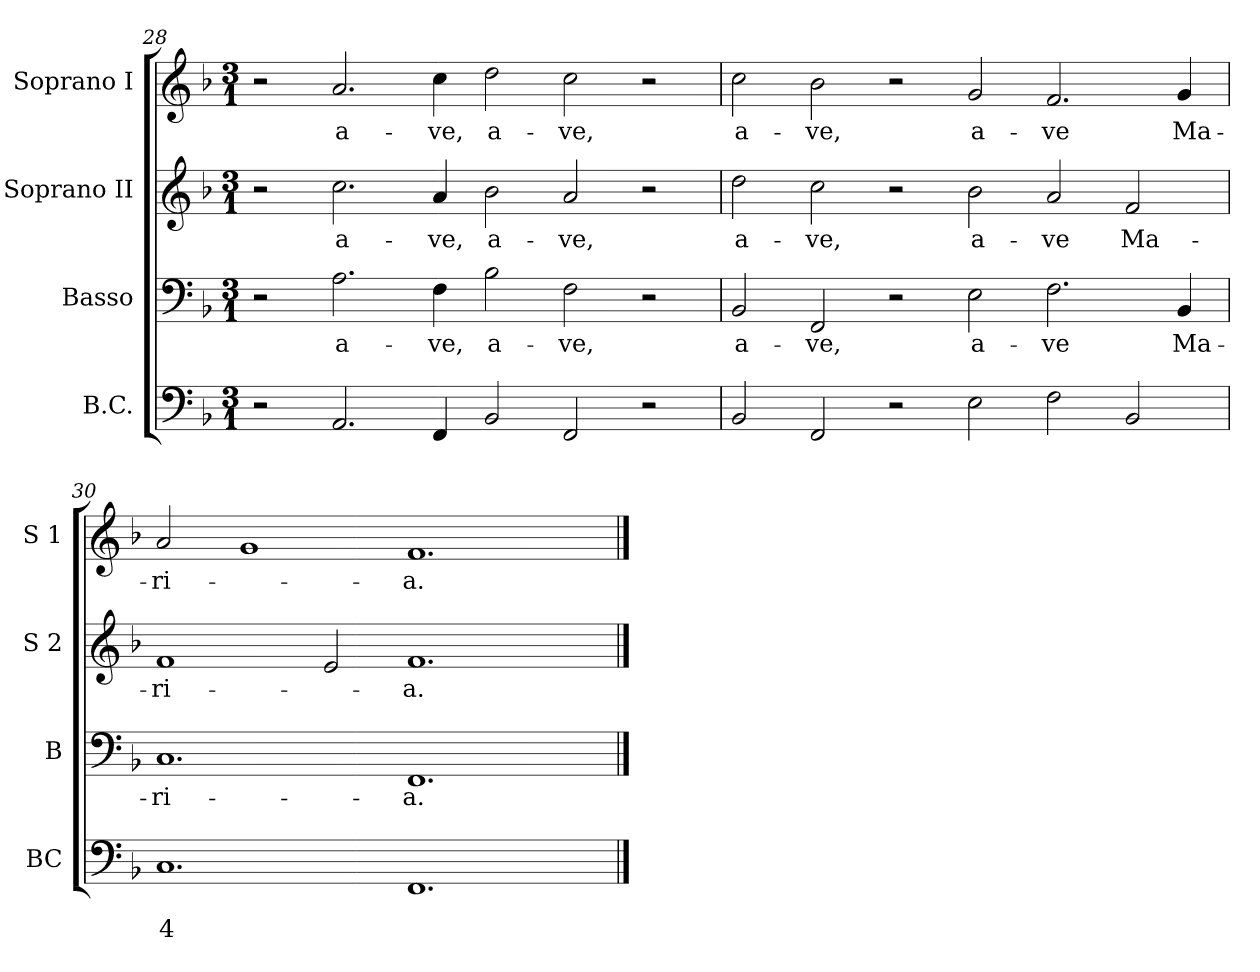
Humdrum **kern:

**kern	**text	**text	**kern	**text	**kern	**text	**kern	**text
*part4	*part4	*part4	*part3	*part3	*part2	*part2	*part1	*part1
*staff4	*staff4	*staff4	*staff3	*staff3	*staff2	*staff2	*staff1	*staff1
*I"B.C.	*	*	*I"Basso	*	*I"Soprano II	*	*I"Soprano I	*
*I'BC	*	*	*I'B	*	*I'S 2	*	*I'S 1	*
*clefF4	*	*	*clefF4	*	*clefG2	*	*clefG2	*
*k[b-]	*	*	*k[b-]	*	*k[b-]	*	*k[b-]	*
*F:	*	*	*F:	*	*F:	*	*F:	*
*M3/1	*	*	*M3/1	*	*M3/1	*	*M3/1	*
=28	=28	=28	=28	=28	=28	=28	=28	=28
2r	.	.	2r	.	2r	.	2r	.
!	!	!	!	!LO:LY:b	!	!LO:LY:b	!	!LO:LY:b
2.AA/	.	.	2.A\	a-	2.cc\	a-	2.a/	a-
!	!	!	!	!LO:LY:b	!	!LO:LY:b	!	!LO:LY:b
4FF/	.	.	4F\	-ve,	4a/	-ve,	4cc\	-ve,
!	!	!	!	!LO:LY:b	!	!LO:LY:b	!	!LO:LY:b
2BB-/	.	.	2B-\	a-	2b-\	a-	2dd\	a-
!	!	!	!	!LO:LY:b	!	!LO:LY:b	!	!LO:LY:b
2FF/	.	.	2F\	-ve,	2a/	-ve,	2cc\	-ve,
2r	.	.	2r	.	2r	.	2r	.
=29	=29	=29	=29	=29	=29	=29	=29	=29
!	!	!	!	!LO:LY:b	!	!LO:LY:b	!	!LO:LY:b
2BB-/	.	.	2BB-/	a-	2dd\	a-	2cc\	a-
!	!	!	!	!LO:LY:b	!	!LO:LY:b	!	!LO:LY:b
2FF/	.	.	2FF/	-ve,	2cc\	-ve,	2b-\	-ve,
2r	.	.	2r	.	2r	.	2r	.
!	!	!	!	!LO:LY:b	!	!LO:LY:b	!	!LO:LY:b
2E\	.	.	2E\	a-	2b-\	a-	2g/	a-
!	!	!	!	!LO:LY:b	!	!LO:LY:b	!	!LO:LY:b
2F\	.	.	2.F\	-ve	2a/	-ve	2.f/	-ve
!	!	!	!	!	!	!LO:LY:b	!	!
2BB-/	.	.	.	.	2f/	Ma-	.	.
!	!	!	!	!LO:LY:b	!	!	!	!LO:LY:b
.	.	.	4BB-/	Ma-	.	.	4g/	Ma-
=30	=30	=30	=30	=30	=30	=30	=30	=30
*^	*	*	*	*	*	*	*	*
!	!	!	!LO:LY:b	!	!LO:LY:b	!	!LO:LY:b	!	!LO:LY:b
1.C	2ryy	.	4	1.C	-ri-	1f	-ri-	2a/	-ri-
!	!	!	!LO:LY:b	!	!	!	!	!	!
.	2ryy	.	3	.	.	.	.	1g	.
.	1ryy	.	.	.	.	2e/	.	.	.
!	!	!	!	!	!LO:LY:b	!	!LO:LY:b	!	!LO:LY:b
1.FF	.	.	.	1.FF	-a.	1.f	-a.	1.f	-a.
.	1ryy	.	.	.	.	.	.	.	.
*v	*v	*	*	*	*	*	*	*	*
==	==	==	==	==	==	==	==	==
*-	*-	*-	*-	*-	*-	*-	*-	*-
